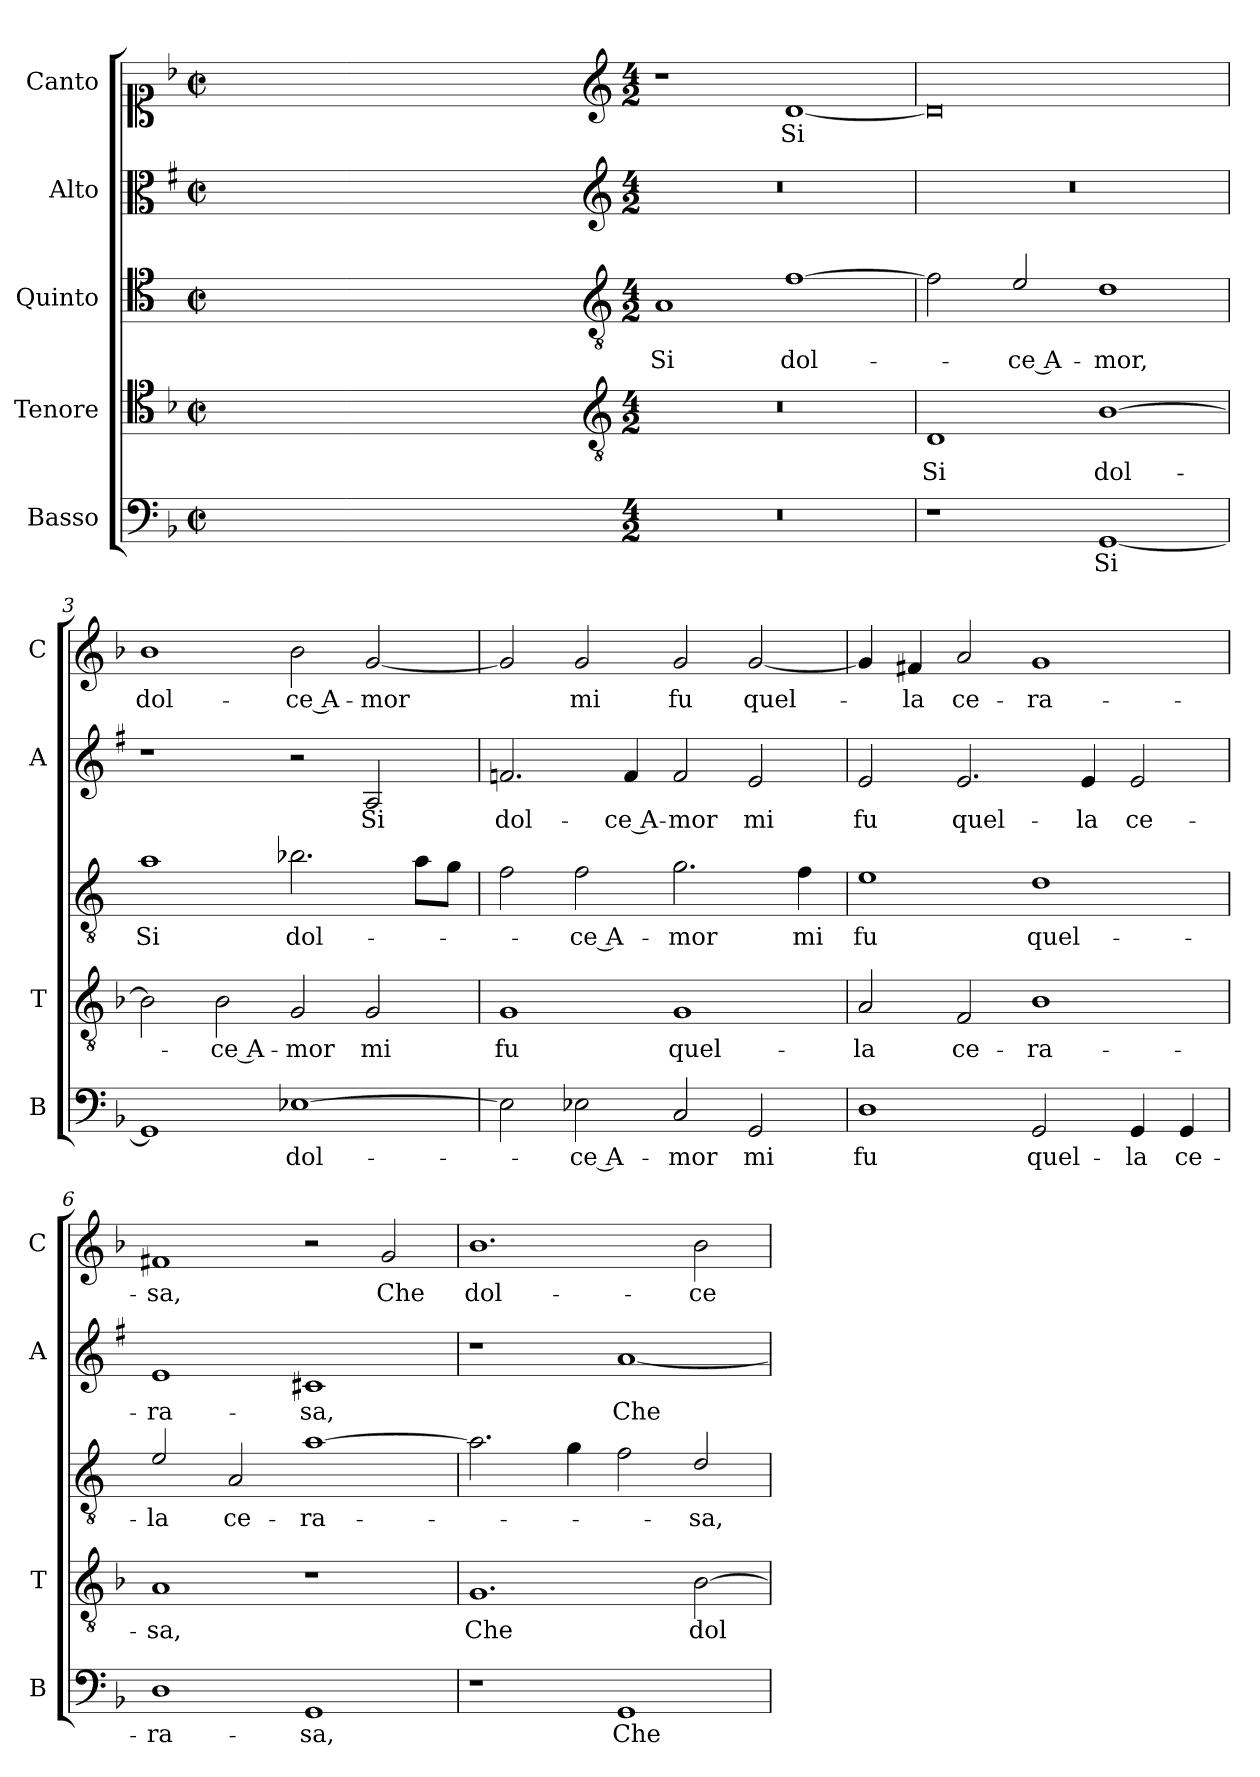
**kern	**text	**kern	**text	**kern	**text	**kern	**text	**kern	**text
*part5	*part5	*part4	*part4	*part3	*part3	*part2	*part2	*part1	*part1
*staff5	*staff5	*staff4	*staff4	*staff3	*staff3	*staff2	*staff2	*staff1	*staff1
*I"Basso	*	*I"Tenore	*	*I"Quinto	*	*I"Alto	*	*I"Canto	*
*I'B	*	*I'T	*	*	*	*I'A	*	*I'C	*
*clefF4	*	*clefC4	*	*clefC4	*	*clefC3	*	*clefC1	*
*	*	*	*	*ITrd4c7	*	*ITrd1c2	*	*	*
*k[b-]	*	*k[b-]	*	*k[b-]	*	*k[b-]	*	*k[b-]	*
*F:	*	*F:	*	*F:	*	*F:	*	*F:	*
*M2/2	*	*M2/2	*	*M2/2	*	*M2/2	*	*M2/2	*
*met(c|)	*	*met(c|)	*	*met(c|)	*	*met(c|)	*	*met(c|)	*
=	=	=	=	=	=	=	=	=	=
1ryy	.	1ryy	.	1ryy	.	1ryy	.	1ryy	.
=1X-	=1X-	=1X-	=1X-	=1X-	=1X-	=1X-	=1X-	=1X-	=1X-
4ryy	.	4ryy	.	4ryy	.	4ryy	.	4ryy	.
4ryy	.	4ryy	.	4ryy	.	4ryy	.	4ryy	.
4ryy	.	4ryy	.	4ryy	.	4ryy	.	4ryy	.
4ryy	.	4ryy	.	4ryy	.	4ryy	.	4ryy	.
=1-	=1-	=1-	=1-	=1-	=1-	=1-	=1-	=1-	=1-
*	*	*clefGv2	*	*clefGv2	*	*clefG2	*	*clefG2	*
*M4/2	*	*M4/2	*	*M4/2	*	*M4/2	*	*M4/2	*
!	!	!	!	!	!LO:LY:b	!	!	!	!
0r	.	0r	.	1D	Si	0r	.	1r	.
!	!	!	!	!	!LO:LY:b	!	!	!	!LO:LY:b
.	.	.	.	[1B-	dol-	.	.	[1d	Si
=2	=2	=2	=2	=2	=2	=2	=2	=2	=2
!	!	!	!LO:LY:b	!	!	!	!	!	!
1r	.	1D	Si	2B-\]	.	0r	.	0d]	.
!	!	!	!	!	!LO:LY:b	!	!	!	!
.	.	.	.	2A/	-ce A-	.	.	.	.
!	!LO:LY:b	!	!LO:LY:b	!	!LO:LY:b	!	!	!	!
[1GG	Si	[1B-	dol-	1G	-mor,	.	.	.	.
=3	=3	=3	=3	=3	=3	=3	=3	=3	=3
!	!	!	!	!	!LO:LY:b	!	!	!	!LO:LY:b
1GG]	.	2B-\]	.	1d	Si	1r	.	1b-	dol-
!	!	!	!LO:LY:b	!	!	!	!	!	!
.	.	2B-\	-ce A-	.	.	.	.	.	.
!	!LO:LY:b	!	!LO:LY:b	!	!LO:LY:b	!	!	!	!LO:LY:b
[1E-X	dol-	2G/	-mor	2.e-X\	dol-	2r	.	2b-\	-ce A-
!	!	!	!LO:LY:b	!	!	!	!LO:LY:b	!	!LO:LY:b
.	.	2G/	mi	.	.	2G/	Si	[2g/	-mor
.	.	.	.	8d\L	.	.	.	.	.
.	.	.	.	8c\J	.	.	.	.	.
=4	=4	=4	=4	=4	=4	=4	=4	=4	=4
!	!	!	!LO:LY:b	!	!	!	!LO:LY:b	!	!
2E-\]	.	1G	fu	2B-\	.	2.e-X/	dol-	2g/]	.
!	!LO:LY:b	!	!	!	!LO:LY:b	!	!	!	!LO:LY:b
2E-X\	-ce A-	.	.	2B-\	-ce A-	.	.	2g/	mi
!	!	!	!	!	!	!	!LO:LY:b	!	!
.	.	.	.	.	.	4e-/	-ce A-	.	.
!	!LO:LY:b	!	!LO:LY:b	!	!LO:LY:b	!	!LO:LY:b	!	!LO:LY:b
2C/	-mor	1G	quel-	2.c\	-mor	2e-/	-mor	2g/	fu
!	!LO:LY:b	!	!	!	!	!	!LO:LY:b	!	!LO:LY:b
2GG/	mi	.	.	.	.	2d/	mi	[2g/	quel-
!	!	!	!	!	!LO:LY:b	!	!	!	!
.	.	.	.	4B-\	mi	.	.	.	.
!!LO:LB:g=z
=5	=5	=5	=5	=5	=5	=5	=5	=5	=5
!	!LO:LY:b	!	!LO:LY:b	!	!LO:LY:b	!	!LO:LY:b	!	!
1D	fu	2A/	-la	1A	fu	2d/	fu	4g/]	.
!	!	!	!	!	!	!	!	!	!LO:LY:b
.	.	.	.	.	.	.	.	4f#X/	-la
!	!	!	!LO:LY:b	!	!	!	!LO:LY:b	!	!LO:LY:b
.	.	2F/	ce-	.	.	2.d/	quel-	2a/	ce-
!	!LO:LY:b	!	!LO:LY:b	!	!LO:LY:b	!	!	!	!LO:LY:b
2GG/	quel-	1B-	-ra-	1G	quel-	.	.	1g	-ra-
!	!	!	!	!	!	!	!LO:LY:b	!	!
.	.	.	.	.	.	4d/	-la	.	.
!	!LO:LY:b	!	!	!	!	!	!LO:LY:b	!	!
4GG/	-la	.	.	.	.	2d/	ce-	.	.
!	!LO:LY:b	!	!	!	!	!	!	!	!
4GG/	ce-	.	.	.	.	.	.	.	.
=6	=6	=6	=6	=6	=6	=6	=6	=6	=6
!	!LO:LY:b	!	!LO:LY:b	!	!LO:LY:b	!	!LO:LY:b	!	!LO:LY:b
1D	-ra-	1A	-sa,	2A/	-la	1d	-ra-	1f#X	-sa,
!	!	!	!	!	!LO:LY:b	!	!	!	!
.	.	.	.	2D/	ce-	.	.	.	.
!	!LO:LY:b	!	!	!	!LO:LY:b	!	!LO:LY:b	!	!
1GG	-sa,	1r	.	[1d	-ra-	1Bn	-sa,	2r	.
!	!	!	!	!	!	!	!	!	!LO:LY:b
.	.	.	.	.	.	.	.	2g/	Che
=7	=7	=7	=7	=7	=7	=7	=7	=7	=7
!	!	!	!LO:LY:b	!	!	!	!	!	!LO:LY:b
1r	.	1.G	Che	2.d\]	.	1r	.	1.b-	dol-
.	.	.	.	4c\	.	.	.	.	.
!	!LO:LY:b	!	!	!	!	!	!LO:LY:b	!	!
1GG	Che	.	.	2B-\	.	[1g	Che	.	.
!	!	!	!LO:LY:b	!	!LO:LY:b	!	!	!	!LO:LY:b
.	.	[2B-\	dol-	2G/	-sa,	.	.	2b-\	-ce-
=	=	=	=	=	=	=	=	=	=
*-	*-	*-	*-	*-	*-	*-	*-	*-	*-
